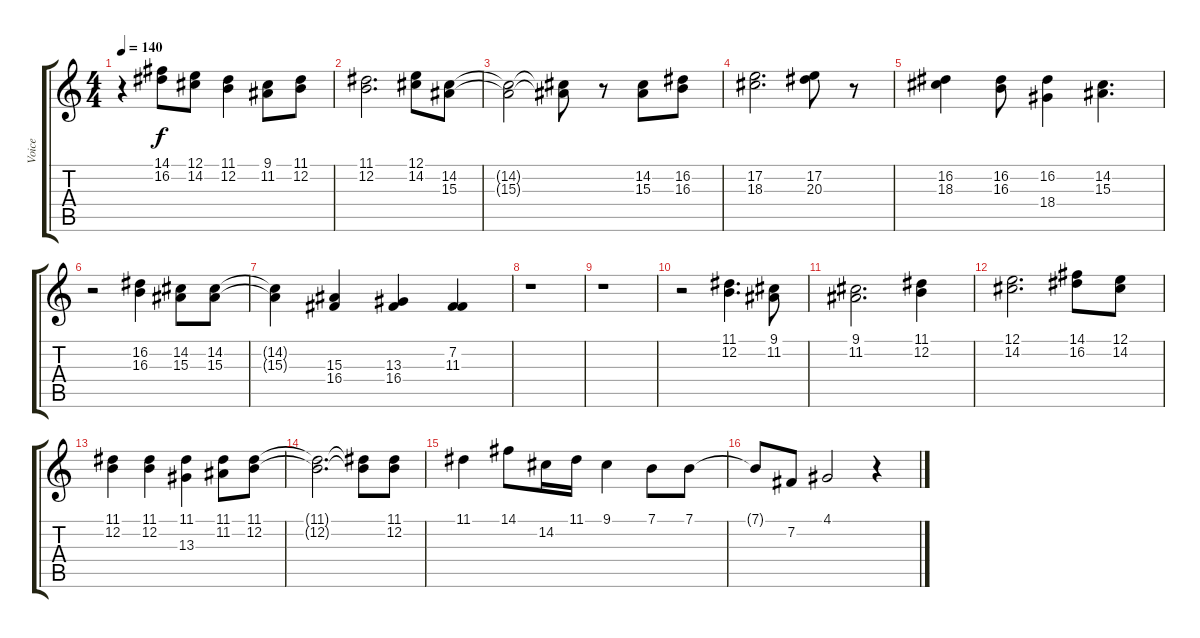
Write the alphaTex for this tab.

\track ("Voice" "Voice") {instrument flute}
\staff {score tabs}
\tuning (E4 B3 G3 D3 A2 E2) {hide}
\ts (4 4)
\tempo 140
\clef g2
\ks c
r.4{dy f} (14.1 16.2).8 (12.1 14.2).8 (11.1 12.2).4 (9.1 11.2).8 (11.1 12.2).8 |
(11.1 12.2).2{d} (12.1 14.2).8 (14.2 15.3).8 |
(14.2{t} 15.3{t}).2 (14.2{t} 15.3{t}).8 r.8 (14.2 15.3).8 (16.2 16.3).8 |
(17.2 18.3).2{d} (17.2 20.3).8 r.8 |
(16.2 18.3).4 (16.2 16.3).8 (16.2 18.4).4 (14.2 15.3).4{d} |
r.2 (16.2 16.3).4 (14.2 15.3).8 (14.2 15.3).8 |
(14.2{t} 15.3{t}).4 (15.3 16.4).4 (13.3 16.4).4 (7.2 11.3).4 |
r.1 |
r.1 |
r.2 (11.1 12.2).4{d} (9.1 11.2).8 |
(9.1 11.2).2{d} (11.1 12.2).4 |
(12.1 14.2).2{d} (14.1 16.2).8 (12.1 14.2).8 |
(11.1 12.2).4 (11.1 12.2).4 (11.1 13.3).4 (11.1 11.2).8 (11.1 12.2).8 |
(11.1{t} 12.2{t}).2{d} (11.1{t} 12.2{t}).8 (11.1 12.2).8 |
11.1.4 14.1.8 14.2.16 11.1.16 9.1.4 7.1.8 7.1.8 |
7.1{t}.8 7.2.8 4.1.2 r.4
